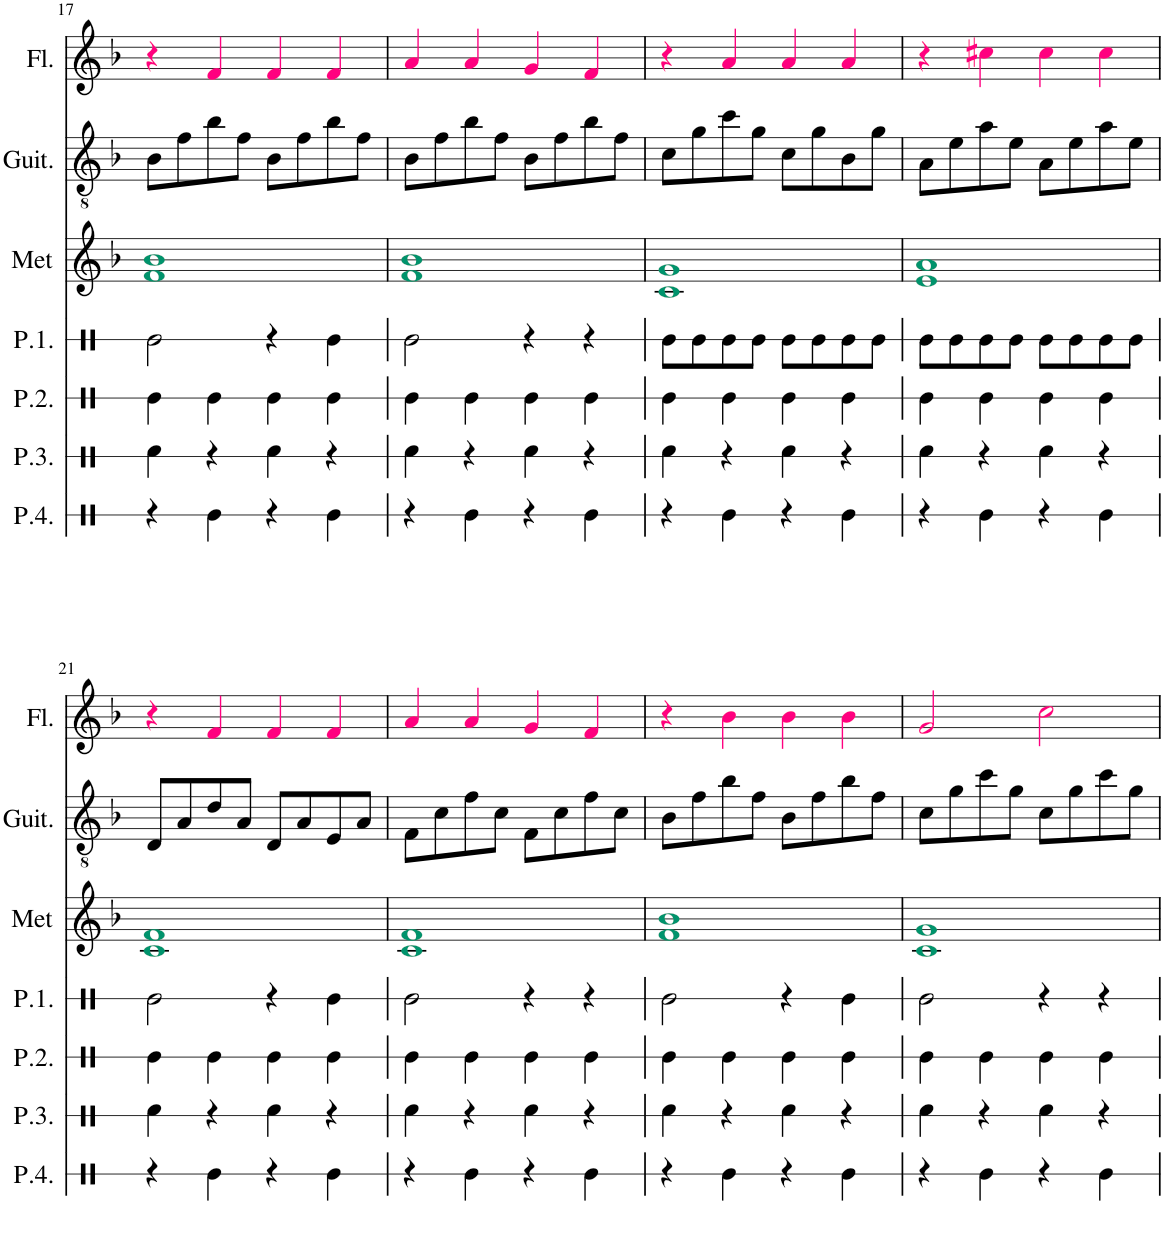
**kern	**kern	**kern	**kern	**kern	**kern	**kern
*part7	*part6	*part5	*part4	*part3	*part2	*part1
*staff7	*staff6	*staff5	*staff4	*staff3	*staff2	*staff1
*I"Perc 4	*I"Perc 3	*I"Perc 2	*I"Perc 1	*I"Metal.	*I"Guitarra	*I"Flauta
*I'P.4.	*I'P.3.	*I'P.2.	*I'P.1.	*I'Met	*I'Guit.	*I'Fl.
!!LO:PB:g=z
*clefX	*clefX	*clefX	*clefX	*clefG2	*clefGv2	*clefG2
*k[]	*k[]	*k[]	*k[]	*k[b-]	*k[b-]	*k[b-]
*M4/4	*M4/4	*M4/4	*M4/4	*M4/4	*M4/4	*M4/4
*met(c)	*met(c)	*met(c)	*met(c)	*met(c)	*met(c)	*met(c)
=17	=17	=17	=17	=17	=17	=17
4r	4Rf\	4Re\	2Re\	1fi 1b-i	8B-\L	4r
.	.	.	.	.	8f\	.
4Re\	4r	4Re\	.	.	8b-\	4fj/
.	.	.	.	.	8f\J	.
4r	4Rf\	4Re\	4r	.	8B-\L	4fj/
.	.	.	.	.	8f\	.
4Re\	4r	4Re\	4Re\	.	8b-\	4fj/
.	.	.	.	.	8f\J	.
=18	=18	=18	=18	=18	=18	=18
4r	4Rf\	4Re\	2Re\	1fi 1b-i	8B-\L	4aj/
.	.	.	.	.	8f\	.
4Re\	4r	4Re\	.	.	8b-\	4aj/
.	.	.	.	.	8f\J	.
4r	4Rf\	4Re\	4r	.	8B-\L	4gj/
.	.	.	.	.	8f\	.
4Re\	4r	4Re\	4r	.	8b-\	4fj/
.	.	.	.	.	8f\J	.
=19	=19	=19	=19	=19	=19	=19
4r	4Rf\	4Re\	8Re\L	1ci 1gi	8c\L	4r
.	.	.	8Re\	.	8g\	.
4Re\	4r	4Re\	8Re\	.	8cc\	4aj/
.	.	.	8Re\J	.	8g\J	.
4r	4Rf\	4Re\	8Re\L	.	8c\L	4aj/
.	.	.	8Re\	.	8g\	.
4Re\	4r	4Re\	8Re\	.	8B-\	4aj/
.	.	.	8Re\J	.	8g\J	.
=20	=20	=20	=20	=20	=20	=20
4r	4Rf\	4Re\	8Re\L	1ei 1ai	8A\L	4r
.	.	.	8Re\	.	8e\	.
4Re\	4r	4Re\	8Re\	.	8a\	4cc#Xj\
.	.	.	8Re\J	.	8e\J	.
4r	4Rf\	4Re\	8Re\L	.	8A\L	4cc#j\
.	.	.	8Re\	.	8e\	.
4Re\	4r	4Re\	8Re\	.	8a\	4cc#j\
.	.	.	8Re\J	.	8e\J	.
!!LO:LB:g=z
=21	=21	=21	=21	=21	=21	=21
4r	4Rf\	4Re\	2Re\	1ci 1fi	8D/L	4r
.	.	.	.	.	8A/	.
4Re\	4r	4Re\	.	.	8d/	4fj/
.	.	.	.	.	8A/J	.
4r	4Rf\	4Re\	4r	.	8D/L	4fj/
.	.	.	.	.	8A/	.
4Re\	4r	4Re\	4Re\	.	8E/	4fj/
.	.	.	.	.	8A/J	.
=22	=22	=22	=22	=22	=22	=22
4r	4Rf\	4Re\	2Re\	1ci 1fi	8F\L	4aj/
.	.	.	.	.	8c\	.
4Re\	4r	4Re\	.	.	8f\	4aj/
.	.	.	.	.	8c\J	.
4r	4Rf\	4Re\	4r	.	8F\L	4gj/
.	.	.	.	.	8c\	.
4Re\	4r	4Re\	4r	.	8f\	4fj/
.	.	.	.	.	8c\J	.
=23	=23	=23	=23	=23	=23	=23
4r	4Rf\	4Re\	2Re\	1fi 1b-i	8B-\L	4r
.	.	.	.	.	8f\	.
4Re\	4r	4Re\	.	.	8b-\	4b-j\
.	.	.	.	.	8f\J	.
4r	4Rf\	4Re\	4r	.	8B-\L	4b-j\
.	.	.	.	.	8f\	.
4Re\	4r	4Re\	4Re\	.	8b-\	4b-j\
.	.	.	.	.	8f\J	.
=24	=24	=24	=24	=24	=24	=24
4r	4Rf\	4Re\	2Re\	1ci 1gi	8c\L	2gj/
.	.	.	.	.	8g\	.
4Re\	4r	4Re\	.	.	8cc\	.
.	.	.	.	.	8g\J	.
4r	4Rf\	4Re\	4r	.	8c\L	2ccj\
.	.	.	.	.	8g\	.
4Re\	4r	4Re\	4r	.	8cc\	.
.	.	.	.	.	8g\J	.
=	=	=	=	=	=	=
*-	*-	*-	*-	*-	*-	*-
